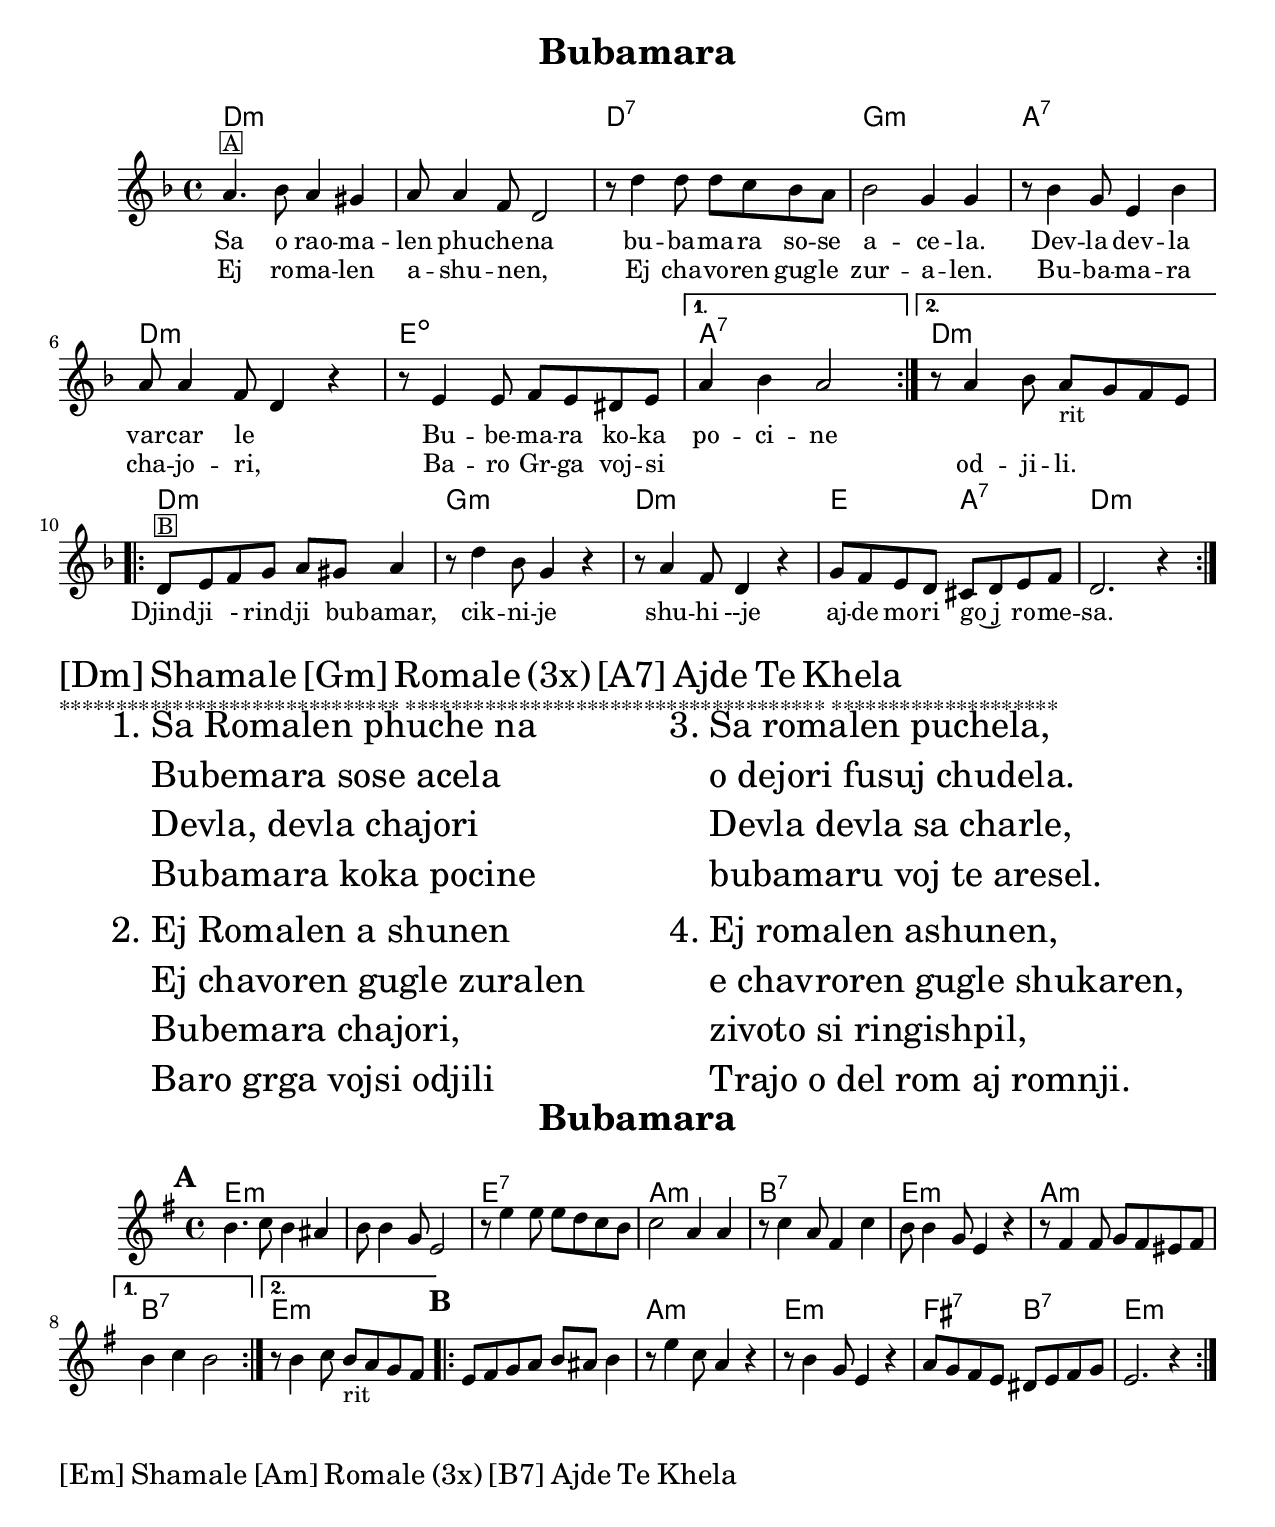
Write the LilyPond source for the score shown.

\version "2.18.0"
\paper {
  print-all-headers = ##t
  #(set-paper-size "letter")
}
%date = #(strftime "%d-%m-%Y" (localtime (current-time)))
%%\markup{ \italic{ " Updated " \date  }  }
\version "2.18.0"

\paper{
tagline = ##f
  print-all-headers = ##t
  #(set-paper-size "letter")
}
date = #(strftime "%d-%m-%Y" (localtime (current-time)))

%\markup{ \italic{ " Updated " \date  }  }

melody =  \relative c'' {
  %transpose for clarinet
  %melody = \relative c'' {
  \clef treble

  \key d \minor
  \time 4/4
  %\partial 16*3 a16 d f   %lead in notes

  \repeat volta 2{
    a4.  ^\markup { \box A} bes8 a4 gis
    a8 a4 f8 d2
    r8 d'4 d8  d c bes a
    bes2 g4 g|

    r8 bes4 g8 e4 bes'
    a8 a4 f8 d4 r4|
    r8 e4 e8 f e dis e

  }

  \alternative {
    {a4 bes a2 }
    {r8 a4 bes8 a _rit g f e }
  }


  \repeat volta 2{
    d8 ^\markup { \box B} e f g a gis a4

    r8 d4 bes8 g4 r4
    r8 a4 f8 d4 r4
    g8 f e d cis d e f
    d2. r4|

  }

  % \alternative { { }{ } }

}
%************************Lyrics Block****************
\addlyrics{
  Sa  o rao -- ma -- len phu -- che -- na
  bu -- ba -- ma -- ra so -- se a -- ce -- la.
  Dev -- la  dev -- la var -- car le _
  Bu -- be -- ma -- ra ko -- ka po -- ci -- ne
  \repeat unfold 6{\skip2}
  Djind -- ji - rind -- ji bu -- bamar,
  cik -- ni -- je shu -- hi --je
  aj -- de mo -- ri go~j _ ro -- me -- sa.

}
\addlyrics {

  Ej ro -- ma -- len a -- shu -- nen, _
  Ej cha -- vo -- ren gug -- le zur -- a -- len.
  Bu -- ba -- ma -- ra cha -- jo -- ri, _
  Ba -- ro Gr -- ga voj --  si _  _  _ od -- ji -- li.
}
harmonies =   \chordmode {
  d1*2:m
  d1:7
  g1:m
  a1:7
  d1:m
  e1:dim   %g1:m
  a1:7
  d1:m
  %B part
  d1:m
  g1:m
  d1:m
  e2 % was e2:7
  a2:7 % was e2:dim  %a2:7
  d1:m
  %a1:7
  %d2:m
  %e2:7
  %a1:7


  %old chords
  % d1:m r1 g1:m r1 a1:7 d1:m g1:m a1:7 r1
  %B section
  %d1:m g1:m d1:m g2:m a2:7 d1:m
}

\score {
  <<
    \new ChordNames {
      \set chordChanges = ##t
      \harmonies
    }
    \new Staff

    \melody
    %\new Staff \transpose c c' \melody
  >>
  \header{
    title= "Bubamara"
    arranger= ""

  }
  \layout{indent = 1.0\cm}
  \midi{
    \tempo 4 = 120
  }
}
\markup \fontsize #4 {[Dm] Shamale [Gm] Romale (3x) [A7] Ajde Te Khela  }

%\markup { [Dm]Shamale [Gm]romale (3x) [A7]ajde te khela  }
\markup {******************************
*************************************
********************}

  % more verses:
  \markup{}
  \markup {
  %\huge
  \fontsize #4
  \fill-line {
  \hspace #0.1 % distance from left margin
  \column {
  \line { "1."
  \column {

  "Sa Romalen phuche na"
  "Bubemara sose acela"
  "Devla, devla chajori"
  "Bubamara koka pocine"
  }
  }
  \hspace #0.2 % vertical distance between verses
  \line { "2."
  \column {
  "Ej Romalen a shunen"
  "Ej chavoren gugle zuralen"
  "Bubemara chajori,"
  "Baro grga vojsi odjili"
  }
  }
  }
  \hspace #0.1  % horiz. distance between columns
  \column {
  \line { "3."
  \column {
  "Sa romalen puchela,"
  "o dejori fusuj chudela."
  "Devla devla sa charle,"
  "bubamaru voj te aresel."
  }
  }
  \hspace #0.2 % distance between verses
  \line { "4."
  \column {

 "Ej romalen ashunen,"
  "e chavroren gugle shukaren,"
  "zivoto si ringishpil,"
  "Trajo o del rom aj romnji."
  }
  }
  }
  \hspace #0.1 % distance to right margin
  }
  }



%{
Sa romalen pucela
Bubamara sosi acela
Devla, Devla vacar le
Bubamaru koka pocinel

Ej romalen asunen
Ej cavoren gugle zuralen
Bubamara cajori
Baro Grga vojsi odjili

[ref:]
Djindji rindji Bubamaro
Cknije su~ije
Ajde mori goj romesa

Sa Romalen pucela
Ede ori fusujesa cudela
Devla, Devla sacerle
Bubamaru vojte aresle

Ej Romalen asunen
Ej cavoren gugle sukaren
~ivoto si ringispil
Trade aj ro, aj romni
*****************

might have errors below?
repeat of above

  Sa o raomalen phuchena
  bubamara sose ni c(k)elel.
  Devla , devla mangav la
  o' lake meka merav.

  Sa e romen puchela,
  bubamara sose achela,
  devla devla vacar le,
  bubamara tuka pocinel.
  ej romalen ashunen,
  e chavoren gugle zurale.
  Bubamara chajori,
  baro Grga voj si o djili.

  Djindji - rindji bubamaro
  ciknije shuzhije
  ajde more koj romesa. x2
  Shamale romale! x3
  Shamale romale ajde te khela

  Sa romalen puchela,
  o dejori fusuj chudela.
  Devla devla sa charle,
  bubamaru voj te aresel.
  Ej romalen ashunen,
  e chavroren gugle shukaren,
  zivoto si ringishpil,
  Trajo o del rom aj romnji.

  Djindji - rindji bubamaro
  ciknije shuzhije
  ajde more koj romesa. x2
  Shamale romale! x3
  Shamale romale ajde te khela

  Sa Romalen puchela,
  bubamara sose achela,
  devla devla vacar le
  bubamara pocinel.
  Ej romalen ashunen
  e chavrore gugle zurale
  bubamara chajori
  baro Grga voj si o djili.

  Djindji - rindji bubamaro
  ciknije shuzhije
  ajde more goj romesa. x4
  Te cilabe te chela

  Everyone is asking
  Ladybug why are you so tiny?
  Oh God, oh God I love her
  Ladybug I will pay everything for you.

  Hey folks listen,
  Sweet beautiful children.
  Ladybug, little girl,
  You are a great, greatest song.

  Jinji rinji Ladybug
  You tiny beauty
  Go away man, I'm not for marriage,
  Children, folks

  Everyone is asking,
  And mother is serving beans,
  Oh God, oh God everything has been eaten,
  Ladybug can't wait.
  Everyone is asking
  Ladybug why are you so tiny?
  Oh God, oh God I love her
  Ladybug I will pay everything for you.

  Hey folks listen,
  Sweet beautiful children.
  Ladybug, little girl,
  You are a great, greatest song.

  Jinji rinji Ladybug
  You tiny beauty
  Go away man, I'm not for marriage,
  Children, folks

  Everyone is asking,
  And mother is serving beans,
  Oh God, oh God everything has been eaten,
  Ladybug can't wait.

  Hey folks listen,
  Sweet beautiful children,
  Life is a merry-go-round
  God bless husband and wife.

  Jinji rinji Ladybug
  You tiny beauty
  Go away man, I'm not for marriage,
  Children, folks

  Hey folks listen,
  Sweet beautiful children.
  Ladybug, little girl,
  You are a great, greatest song.
  Hey folks listen,
  Sweet beautiful children,
  Life is a merry-go-round
  God bless husband and wife.

  Jinji rinji Ladybug
  You tiny beauty
  Go away man, I'm not for marriage,
  Children, folks

  Hey folks listen,
  Sweet beautiful children.
  Ladybug, little girl,
  You are a great, greatest song.

%}

\version "2.18.0"

\paper{
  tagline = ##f
  print-all-headers = ##t
  #(set-paper-size "letter")
}
date = #(strftime "%d-%m-%Y" (localtime (current-time)))

%\markup{ \italic{ " Updated " \date  }  }

melody = \transpose d e \relative c'' {
  \clef treble

  \key d \minor
  \time 4/4
  \set Score.markFormatter = #format-mark-box-alphabet
  %\partial 16*3 a16 d f   %lead in notes

  \repeat volta 2{
  \mark \default
    a4.   bes8 a4 gis
    a8 a4 f8 d2
    r8 d'4 d8  d c bes a
    bes2 g4 g|

    r8 bes4 g8 e4 bes'
    a8 a4 f8 d4 r4|
    r8 e4 e8 f e dis e

  }

  \alternative {
    {a4 bes a2 }
    {r8 a4 bes8 a _rit g f e }
  }


  \repeat volta 2{
  \mark \default
    d8  e f g a gis a4

    r8 d4 bes8 g4 r4
    r8 a4 f8 d4 r4
    g8 f e d cis d e f
    d2. r4|

  }

  % \alternative { { }{ } }

}
%************************Lyrics Block****************
%{\addlyrics{
  Sa  o rao -- ma -- len phu -- che -- na
  bu -- ba -- ma -- ra so -- se a -- ce -- la.
  Dev -- la  dev -- la var -- car le _
  Bu -- be -- ma -- ra ko -- ka po -- ci -- ne
  \repeat unfold 6{\skip2}
  Djind -- ji - rind -- ji bu -- ba -- ma -- ro
  cik -- ni -- je shuz -- hi --je
  aj -- de mo -- re koj ro -- mesa.

}
\addlyrics {

  Ej ro -- ma -- len a -- shu -- nen, _
  Ej cha -- vo -- ren gug -- le zur -- a -- len.
  Bu -- ba -- ma -- ra cha -- jo -- ri, _
  Ba -- ro Gr -- ga voj --  si od -- ji -- li.
}
%}
harmonies =  \transpose d e \chordmode {
  d1*2:m
  d1:7
  g1:m
  a1:7
  d1:m
  g1:m
  a1:7
  d1:m
  %B part
  d1:m
  g1:m
  d1:m
  e2:7
  a2:7
  d1:m
  %a1:7
  %d2:m
  %e2:7
  %a1:7


  %old chords
  % d1:m r1 g1:m r1 a1:7 d1:m g1:m a1:7 r1
  %B section
  %d1:m g1:m d1:m g2:m a2:7 d1:m
}

\score {
  <<
    \new ChordNames {
      \set chordChanges = ##t
      \harmonies
    }
    \new Staff

    \melody
    %\new Staff \transpose c c' \melody
  >>
  \header{
    title= "Bubamara"
    arranger= ""

  }
  \layout{indent = 1.0\cm}
  \midi{
    \tempo 4 = 120
  }
}
\markup \fontsize #2 {[Em] Shamale [Am] Romale (3x) [B7] Ajde Te Khela  }
%{
%\markup{ [Dm]Shamale [Gm]romale (3x) [A7]ajde te khela  }
\markup{.}

  % more verses:
  \markup{}
  \markup {
  \fill-line {
  \hspace #0.1 % distance from left margin
  \column {
  \line { "1."
  \column {
  "Sa Romalen phuche na"
  "Bubemara sose acela"
  "Devla, devla chajori"
  "Bubamara koka pocine"
  }
  }
  \hspace #0.2 % vertical distance between verses
  \line { "2."
  \column {
  "Ej Romalen a shunen"
  "Ej chavoren gugle zuralen"
  "Bubemara chajori,"
  "Baro grga vojsi odjili"
  }
  }
  }
  \hspace #0.1  % horiz. distance between columns
  \column {
  \line { "3."
  \column {
  ""
  }
  }
  \hspace #0.2 % distance between verses
  \line { "4."
  \column {
  ""
  }
  }
  }
  \hspace #0.1 % distance to right margin
  }
  }



%{

  Sa o raomalen phuchena
  bubamara sose ni c(k)elel.
  Devla , devla mangav la
  o' lake meka merav.

  Sa e romen puchela,
  bubamara sose achela,
  devla devla vacar le,
  bubamara tuka pocinel.
  ej romalen ashunen,
  e chavoren gugle zurale.
  Bubamara chajori,
  baro Grga voj si o djili.

  Djindji - rindji bubamaro
  ciknije shuzhije
  ajde more koj romesa. x2
  Shamale romale! x3
  Shamale romale ajde te khela

  Sa romalen puchela,
  o dejori fusuj chudela.
  Devla devla sa charle,
  bubamaru voj te aresel.
  Ej romalen ashunen,
  e chavroren gugle shukaren,
  zivoto si ringishpil,
  Trajo o del rom aj romnji.

  Djindji - rindji bubamaro
  ciknije shuzhije
  ajde more koj romesa. x2
  Shamale romale! x3
  Shamale romale ajde te khela

  Sa Romalen puchela,
  bubamara sose achela,
  devla devla vacar le
  bubamara pocinel.
  Ej romalen ashunen
  e chavrore gugle zurale
  bubamara chajori
  baro Grga voj si o djili.

  Djindji - rindji bubamaro
  ciknije shuzhije
  ajde more goj romesa. x4
  Te cilabe te chela

  Everyone is asking
  Ladybug why are you so tiny?
  Oh God, oh God I love her
  Ladybug I will pay everything for you.

  Hey folks listen,
  Sweet beautiful children.
  Ladybug, little girl,
  You are a great, greatest song.

  Jinji rinji Ladybug
  You tiny beauty
  Go away man, I'm not for marriage,
  Children, folks

  Everyone is asking,
  And mother is serving beans,
  Oh God, oh God everything has been eaten,
  Ladybug can't wait.
  Everyone is asking
  Ladybug why are you so tiny?
  Oh God, oh God I love her
  Ladybug I will pay everything for you.

  Hey folks listen,
  Sweet beautiful children.
  Ladybug, little girl,
  You are a great, greatest song.

  Jinji rinji Ladybug
  You tiny beauty
  Go away man, I'm not for marriage,
  Children, folks

  Everyone is asking,
  And mother is serving beans,
  Oh God, oh God everything has been eaten,
  Ladybug can't wait.

  Hey folks listen,
  Sweet beautiful children,
  Life is a merry-go-round
  God bless husband and wife.

  Jinji rinji Ladybug
  You tiny beauty
  Go away man, I'm not for marriage,
  Children, folks

  Hey folks listen,
  Sweet beautiful children.
  Ladybug, little girl,
  You are a great, greatest song.
  Hey folks listen,
  Sweet beautiful children,
  Life is a merry-go-round
  God bless husband and wife.

  Jinji rinji Ladybug
  You tiny beauty
  Go away man, I'm not for marriage,
  Children, folks

  Hey folks listen,
  Sweet beautiful children.
  Ladybug, little girl,
  You are a great, greatest song.

%}
